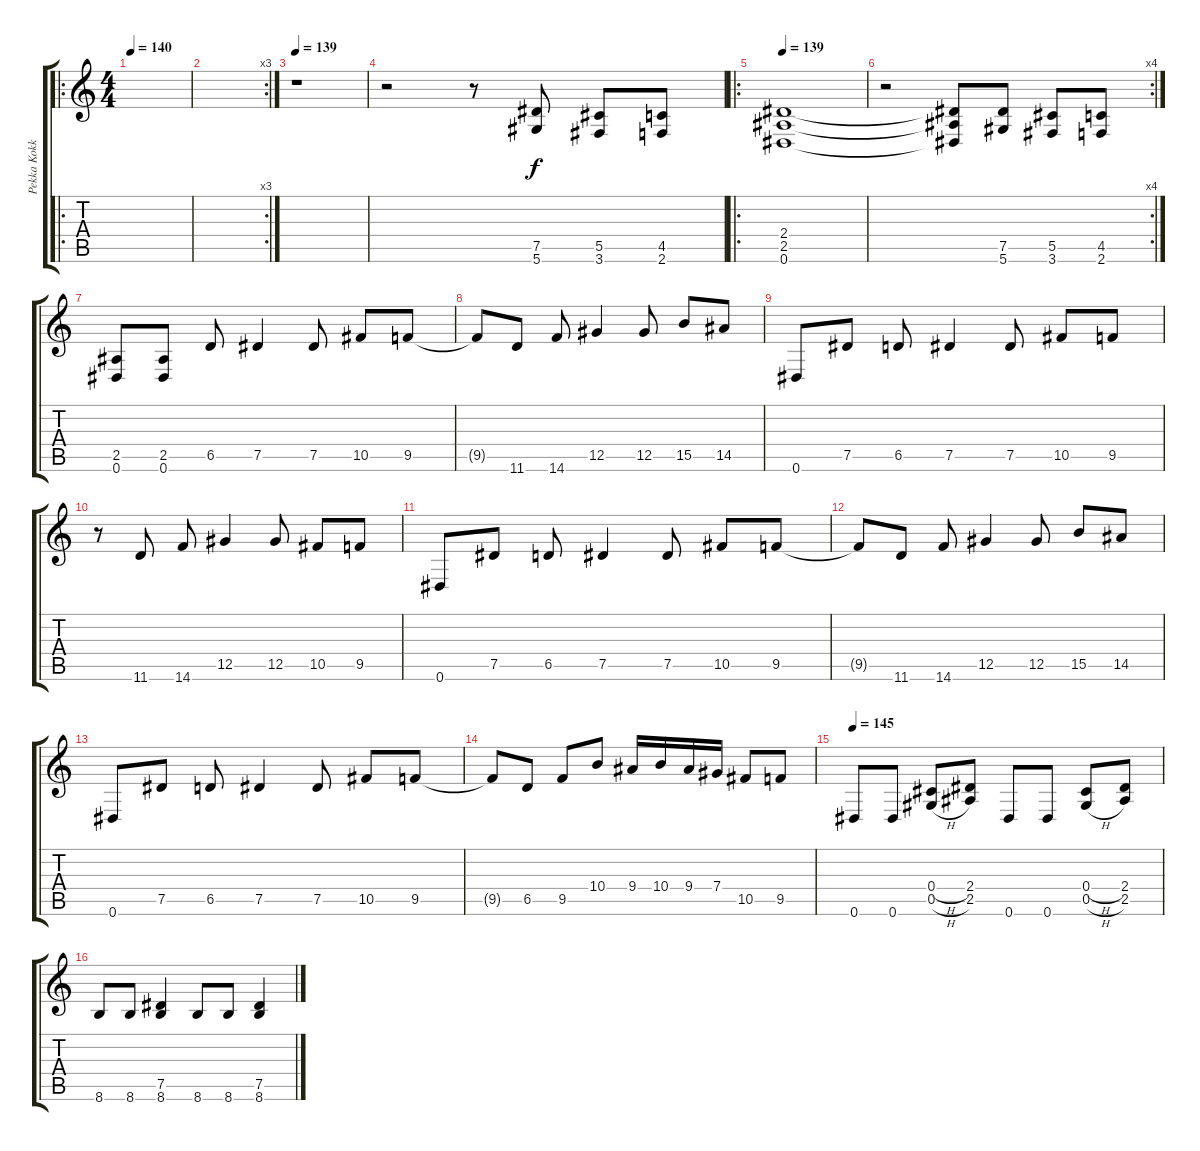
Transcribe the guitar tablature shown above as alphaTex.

\track ("Pekka Kokko " "Pekka Kokk") {instrument distortionguitar}
\staff {score tabs}
\tuning (Eb4 Bb3 Gb3 Db3 Ab2 Eb2) {hide}
\ro
\ts (4 4)
\tempo 140
\tempo 139
\tempo 140
\clef g2
\ks c
|
\rc 3
|
\tempo 139
r.1 |
r.2 r.8 (7.5 5.6).8 (5.5 3.6).8 (4.5 2.6).8 |
\ro
\tempo 139
(2.4 2.5 0.6).1 |
\rc 4
r.2 (2.4{t} 2.5{t} 0.6{t}).8 (7.5 5.6).8 (5.5 3.6).8 (4.5 2.6).8 |
(2.5 0.6).8 (2.5 0.6).8 6.5.8 7.5.4 7.5.8 10.5.8 9.5.8 |
9.5{t}.8 11.6.8 14.6.8 12.5.4 12.5.8 15.5.8 14.5.8 |
0.6.8 7.5.8 6.5.8 7.5.4 7.5.8 10.5.8 9.5.8 |
r.8 11.6.8 14.6.8 12.5.4 12.5.8 10.5.8 9.5.8 |
0.6.8 7.5.8 6.5.8 7.5.4 7.5.8 10.5.8 9.5.8 |
9.5{t}.8 11.6.8 14.6.8 12.5.4 12.5.8 15.5.8 14.5.8 |
0.6.8 7.5.8 6.5.8 7.5.4 7.5.8 10.5.8 9.5.8 |
9.5{t}.8 6.5.8 9.5.8 10.4.8 9.4.16 10.4.16 9.4.16 7.4.16 10.5.8 9.5.8 |
\tempo 145
0.6.8 0.6.8 (0.4{h} 0.5{h}).8 (2.4 2.5).8 0.6.8 0.6.8 (0.4{h} 0.5{h}).8 (2.4 2.5).8 |
8.6.8 8.6.8 (7.5 8.6).4 8.6.8 8.6.8 (7.5 8.6).4
